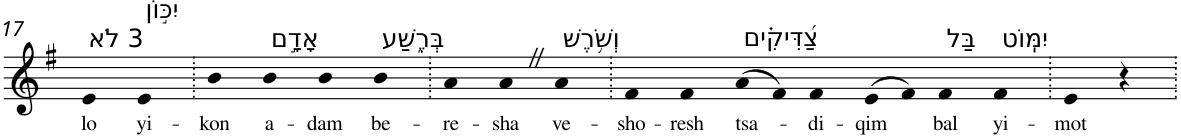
**kern	**text
*part1	*part1
*staff1	*staff1
*I"Piano	*
*I'Pno	*
!!LO:PB:g=z
*clefG2	*
*k[f#]	*
*G:	*
=17	=17
!LO:TX:a:t=3 לֹא	!
!	!LO:LY:b
4e	lo
!LO:TX:a:t=יִכּ֣וֹן	!
!	!LO:LY:b
4e	yi-
=18.	=18.
!	!LO:LY:b
4b	-kon
!LO:TX:a:t=אָדָ֣ם	!
!	!LO:LY:b
4b	a-
!	!LO:LY:b
4b	-dam
!LO:TX:a:t=בְּרֶ֑שַׁע	!
!	!LO:LY:b
4b	be-
=19.	=19.
!	!LO:LY:b
4a	-re-
!	!LO:LY:b
4aZ	-sha
!LO:TX:a:t=וְשֹׁ֥רֶשׁ	!
!	!LO:LY:b
4a	ve-
=20.	=20.
!	!LO:LY:b
4f#	-sho-
!	!LO:LY:b
4f#	-resh
!LO:TX:a:t=צַ֝דִּיקִ֗ים	!
!	!LO:LY:b
(>8a	tsa-
8f#)	.
!	!LO:LY:b
4f#	-di-
!	!LO:LY:b
(>8e	-qim
8f#)	.
!LO:TX:a:t=בַּל	!
!	!LO:LY:b
4f#	bal
!LO:TX:a:t=יִמּֽוֹט	!
!	!LO:LY:b
4f#	yi-
=21.	=21.
!	!LO:LY:b
4e	-mot
4r	.
=.	=.
*-	*-
